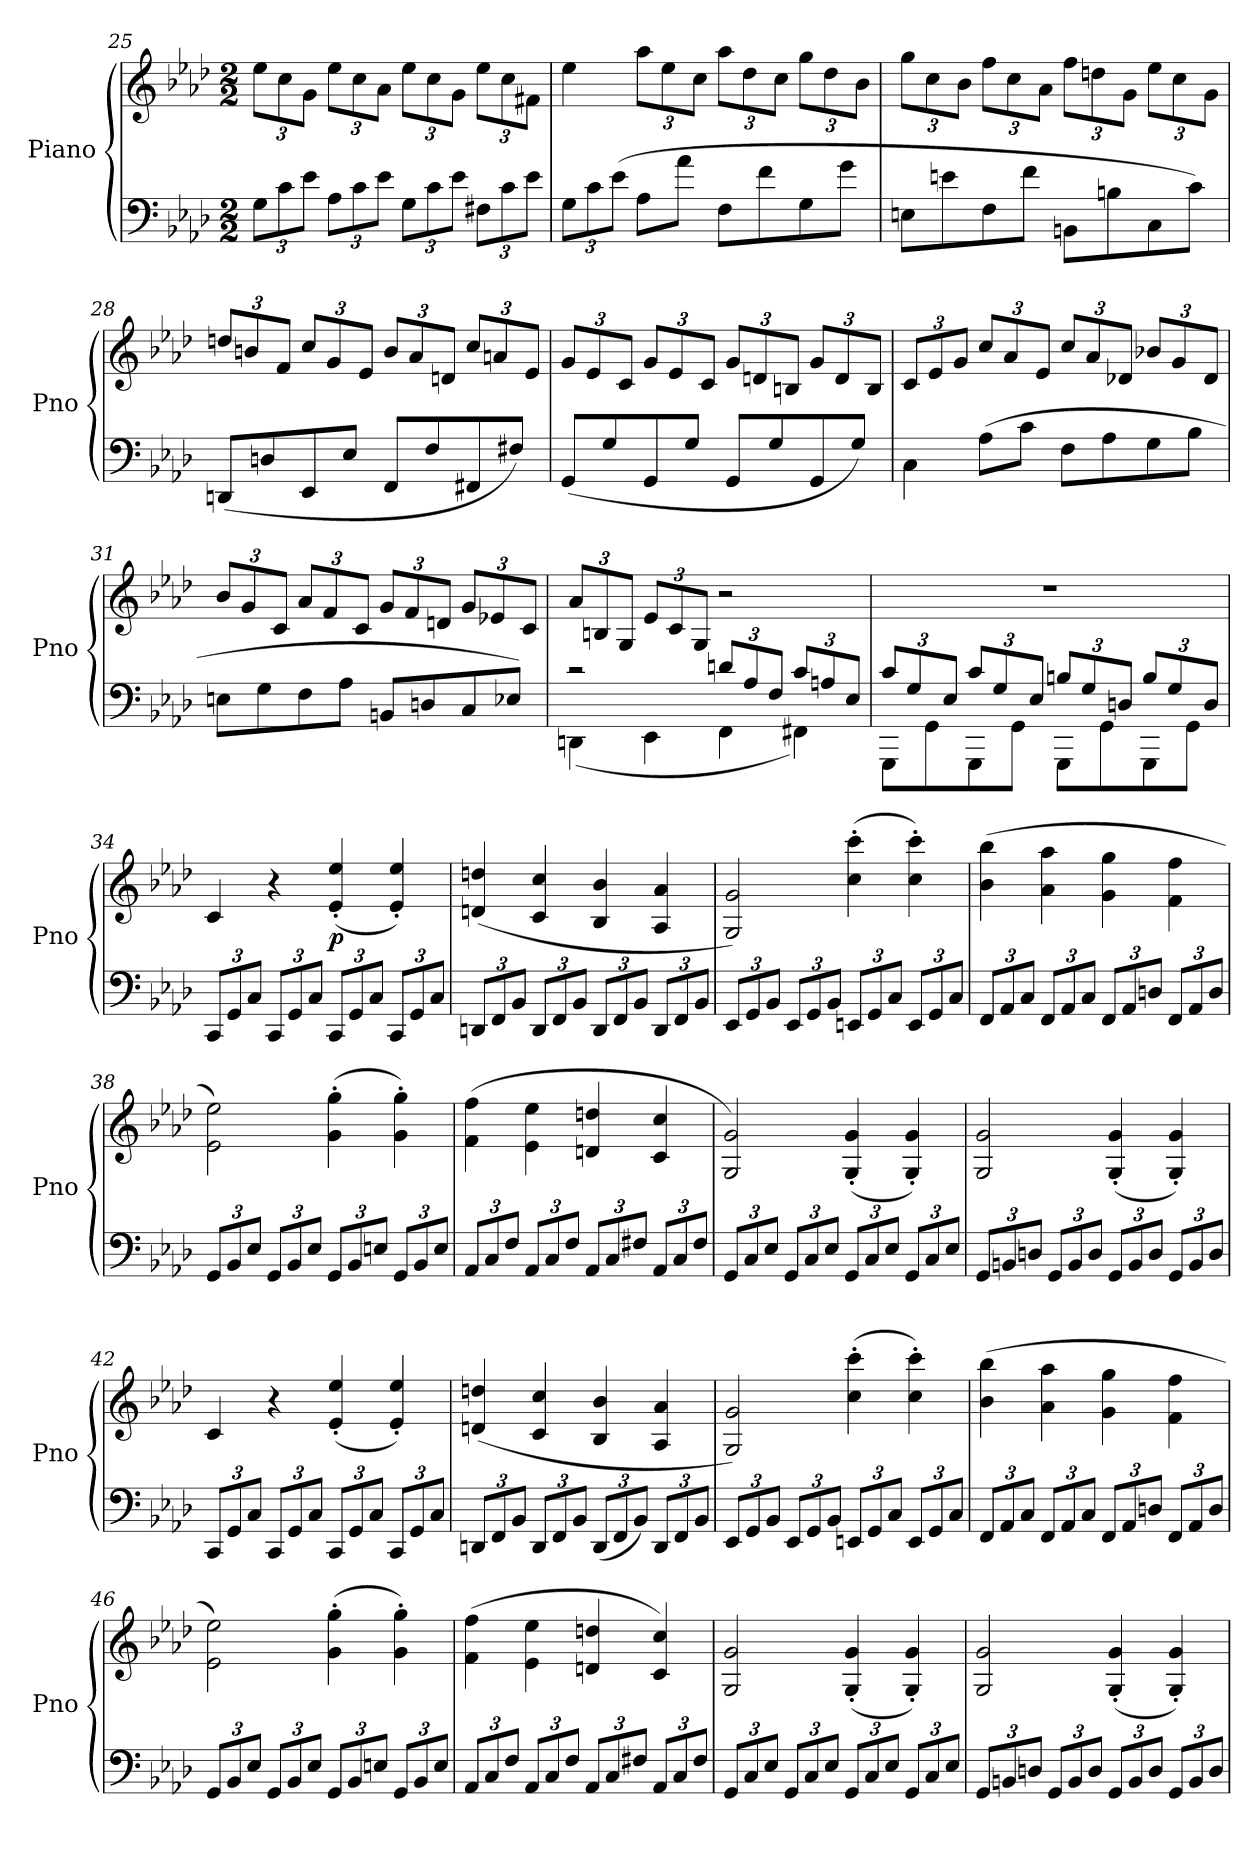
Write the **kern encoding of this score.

**kern	**kern	**dynam
*part1	*part1	*part1
*staff2	*staff1	*staff1/2
*I"Piano	*	*
*I'Pno	*	*
*clefF4	*clefG2	*
*k[b-e-a-d-]	*k[b-e-a-d-]	*
*f:	*f:	*
*M2/2	*M2/2	*
=25	=25	=25
12G\L	12ee-\L	.
12c\	12cc\	.
12e-\J	12g\J	.
12A-\L	12ee-\L	.
12c\	12cc\	.
12e-\J	12a-\J	.
12G\L	12ee-\L	.
12c\	12cc\	.
12e-\J	12g\J	.
12F#X\L	12ee-\L	.
12c\	12cc\	.
12e-\J	12f#X\J	.
=26	=26	=26
12G\L	4ee-\	.
12c\	.	.
(12e-\J	.	.
8A-\L	12aa-\L	.
.	12ee-\	.
8a-\J	.	.
.	12cc\J	.
8F\L	12aa-\L	.
.	12dd-\	.
8f\	.	.
.	12cc\J	.
8G\	12gg\L	.
.	12dd-\	.
8g\J	.	.
.	12b-\J	.
=27	=27	=27
8En\L	12gg\L	.
.	12cc\	.
8en\	.	.
.	12b-\J	.
8F\	12ff\L	.
.	12cc\	.
8f\J	.	.
.	12a-\J	.
8BBn\L	12ff\L	.
.	12ddn\	.
8Bn\	.	.
.	12g\J	.
8C\	12ee-\L	.
.	12cc\	.
8c\J)	.	.
.	12g\J	.
=28	=28	=28
(8DDn/L	12ddn/L	.
.	12bn/	.
8Dn/	.	.
.	12f/J	.
8EE-/	12cc/L	.
.	12g/	.
8E-/J	.	.
.	12e-/J	.
8FF/L	12b/L	.
.	12a-/	.
8F/	.	.
.	12dn/J	.
8FF#X/	12cc/L	.
.	12an/	.
8F#X/J)	.	.
.	12e-/J	.
=29	=29	=29
(8GG/L	12g/L	.
.	12e-/	.
8G/	.	.
.	12c/J	.
8GG/	12g/L	.
.	12e-/	.
8G/J	.	.
.	12c/J	.
8GG/L	12g/L	.
.	12dn/	.
8G/	.	.
.	12Bn/J	.
8GG/	12g/L	.
.	12d/	.
8G/J)	.	.
.	12B/J	.
=30	=30	=30
4C\	12c/L	.
.	12e-/	.
.	12g/J	.
(8A-\L	12cc/L	.
.	12a-/	.
8c\J	.	.
.	12e-/J	.
8F\L	12cc/L	.
.	12a-/	.
8A-\	.	.
.	12d-X/J	.
8G\	12b-X/L	.
.	12g/	.
8B-\J	.	.
.	12d-/J	.
=31	=31	=31
8En\L	12b-/L	.
.	12g/	.
8G\	.	.
.	12c/J	.
8F\	12a-/L	.
.	12f/	.
8A-\J	.	.
.	12c/J	.
8BBn/L	12g/L	.
.	12f/	.
8Dn/	.	.
.	12dn/J	.
8C/	12g/L	.
.	12e-X/	.
8E-X/J)	.	.
.	12c/J	.
=32	=32	=32
*^	*	*
2r	(4DDn\	12a-/L	.
.	.	12Bn/	.
.	.	12G/J	.
.	4EE-\	12e-/L	.
.	.	12c/	.
.	.	12G/J	.
12dn/L	4FF\	2r	.
12A-/	.	.	.
12F/J	.	.	.
12c/L	4FF#X\)	.	.
12An/	.	.	.
12E-/J	.	.	.
=33	=33	=33	=33
12c/L	8GGG\L	1r	.
12G/	.	.	.
.	8GG\	.	.
12E-/J	.	.	.
12c/L	8GGG\	.	.
12G/	.	.	.
.	8GG\J	.	.
12E-/J	.	.	.
12Bn/L	8GGG\L	.	.
12G/	.	.	.
.	8GG\	.	.
12Dn/J	.	.	.
12B/L	8GGG\	.	.
12G/	.	.	.
.	8GG\J	.	.
12D/J	.	.	.
*v	*v	*	*
=34	=34	=34
12CC/L	4c/	.
12GG/	.	.
12C/J	.	.
12CC/L	4r	.
12GG/	.	.
12C/J	.	.
12CC/L	(4e-'/ 4ee-'/	p
12GG/	.	.
12C/J	.	.
12CC/L	4e-'/ 4ee-'/)	.
12GG/	.	.
12C/J	.	.
=35	=35	=35
12DDn/L	(4dn/ 4ddn/	.
12FF/	.	.
12BB-/J	.	.
12DD/L	4c/ 4cc/	.
12FF/	.	.
12BB-/J	.	.
12DD/L	4B-/ 4b-/	.
12FF/	.	.
12BB-/J	.	.
12DD/L	4A-/ 4a-/	.
12FF/	.	.
12BB-/J	.	.
=36	=36	=36
12EE-/L	2G/ 2g/)	.
12GG/	.	.
12BB-/J	.	.
12EE-/L	.	.
12GG/	.	.
12BB-/J	.	.
12EEn/L	(4cc'\ 4ccc'\	.
12GG/	.	.
12C/J	.	.
12EE/L	4cc'\ 4ccc'\)	.
12GG/	.	.
12C/J	.	.
=37	=37	=37
12FF/L	(4b-\ 4bb-\	.
12AA-/	.	.
12C/J	.	.
12FF/L	4a-\ 4aa-\	.
12AA-/	.	.
12C/J	.	.
12FF/L	4g\ 4gg\	.
12AA-/	.	.
12Dn/J	.	.
12FF/L	4f\ 4ff\	.
12AA-/	.	.
12D/J	.	.
=38	=38	=38
12GG/L	2e-\ 2ee-\)	.
12BB-/	.	.
12E-/J	.	.
12GG/L	.	.
12BB-/	.	.
12E-/J	.	.
12GG/L	(4g'\ 4gg'\	.
12BB-/	.	.
12En/J	.	.
12GG/L	4g'\ 4gg'\)	.
12BB-/	.	.
12E/J	.	.
=39	=39	=39
12AA-/L	(4f\ 4ff\	.
12C/	.	.
12F/J	.	.
12AA-/L	4e-\ 4ee-\	.
12C/	.	.
12F/J	.	.
12AA-/L	4dn/ 4ddn/	.
12C/	.	.
12F#X/J	.	.
12AA-/L	4c/ 4cc/	.
12C/	.	.
12F#/J	.	.
=40	=40	=40
12GG/L	2G/ 2g/)	.
12C/	.	.
12E-/J	.	.
12GG/L	.	.
12C/	.	.
12E-/J	.	.
12GG/L	(4G'/ 4g'/	.
12C/	.	.
12E-/J	.	.
12GG/L	4G'/ 4g'/)	.
12C/	.	.
12E-/J	.	.
=41	=41	=41
12GG/L	2G/ 2g/	.
12BBn/	.	.
12Dn/J	.	.
12GG/L	.	.
12BB/	.	.
12D/J	.	.
12GG/L	(4G'/ 4g'/	.
12BB/	.	.
12D/J	.	.
12GG/L	4G'/ 4g'/)	.
12BB/	.	.
12D/J	.	.
=42	=42	=42
12CC/L	4c/	.
12GG/	.	.
12C/J	.	.
12CC/L	4r	.
12GG/	.	.
12C/J	.	.
12CC/L	(4e-'/ 4ee-'/	.
12GG/	.	.
12C/J	.	.
12CC/L	4e-'/ 4ee-'/)	.
12GG/	.	.
12C/J	.	.
=43	=43	=43
12DDn/L	(4dn/ 4ddn/	.
12FF/	.	.
12BB-/J	.	.
12DD/L	4c/ 4cc/	.
12FF/	.	.
12BB-/J	.	.
(12DD/L	4B-/ 4b-/	.
12FF/	.	.
12BB-/J)	.	.
12DD/L	4A-/ 4a-/	.
12FF/	.	.
12BB-/J	.	.
=44	=44	=44
12EE-/L	2G/ 2g/)	.
12GG/	.	.
12BB-/J	.	.
12EE-/L	.	.
12GG/	.	.
12BB-/J	.	.
12EEn/L	(4cc'\ 4ccc'\	.
12GG/	.	.
12C/J	.	.
12EE/L	4cc'\ 4ccc'\)	.
12GG/	.	.
12C/J	.	.
=45	=45	=45
12FF/L	(4b-\ 4bb-\	.
12AA-/	.	.
12C/J	.	.
12FF/L	4a-\ 4aa-\	.
12AA-/	.	.
12C/J	.	.
12FF/L	4g\ 4gg\	.
12AA-/	.	.
12Dn/J	.	.
12FF/L	4f\ 4ff\	.
12AA-/	.	.
12D/J	.	.
=46	=46	=46
12GG/L	2e-\ 2ee-\)	.
12BB-/	.	.
12E-/J	.	.
12GG/L	.	.
12BB-/	.	.
12E-/J	.	.
12GG/L	(4g'\ 4gg'\	.
12BB-/	.	.
12En/J	.	.
12GG/L	4g'\ 4gg'\)	.
12BB-/	.	.
12E/J	.	.
=47	=47	=47
12AA-/L	(4f\ 4ff\	.
12C/	.	.
12F/J	.	.
12AA-/L	4e-\ 4ee-\	.
12C/	.	.
12F/J	.	.
12AA-/L	4dn/ 4ddn/	.
12C/	.	.
12F#X/J	.	.
12AA-/L	4c/ 4cc/)	.
12C/	.	.
12F#/J	.	.
=48	=48	=48
12GG/L	2G/ 2g/	.
12C/	.	.
12E-/J	.	.
12GG/L	.	.
12C/	.	.
12E-/J	.	.
12GG/L	(4G'/ 4g'/	.
12C/	.	.
12E-/J	.	.
12GG/L	4G'/ 4g'/)	.
12C/	.	.
12E-/J	.	.
=49	=49	=49
12GG/L	2G/ 2g/	.
12BBn/	.	.
12Dn/J	.	.
12GG/L	.	.
12BB/	.	.
12D/J	.	.
12GG/L	(4G'/ 4g'/	.
12BB/	.	.
12D/J	.	.
12GG/L	4G'/ 4g'/)	.
12BB/	.	.
12D/J	.	.
=	=	=
*-	*-	*-
